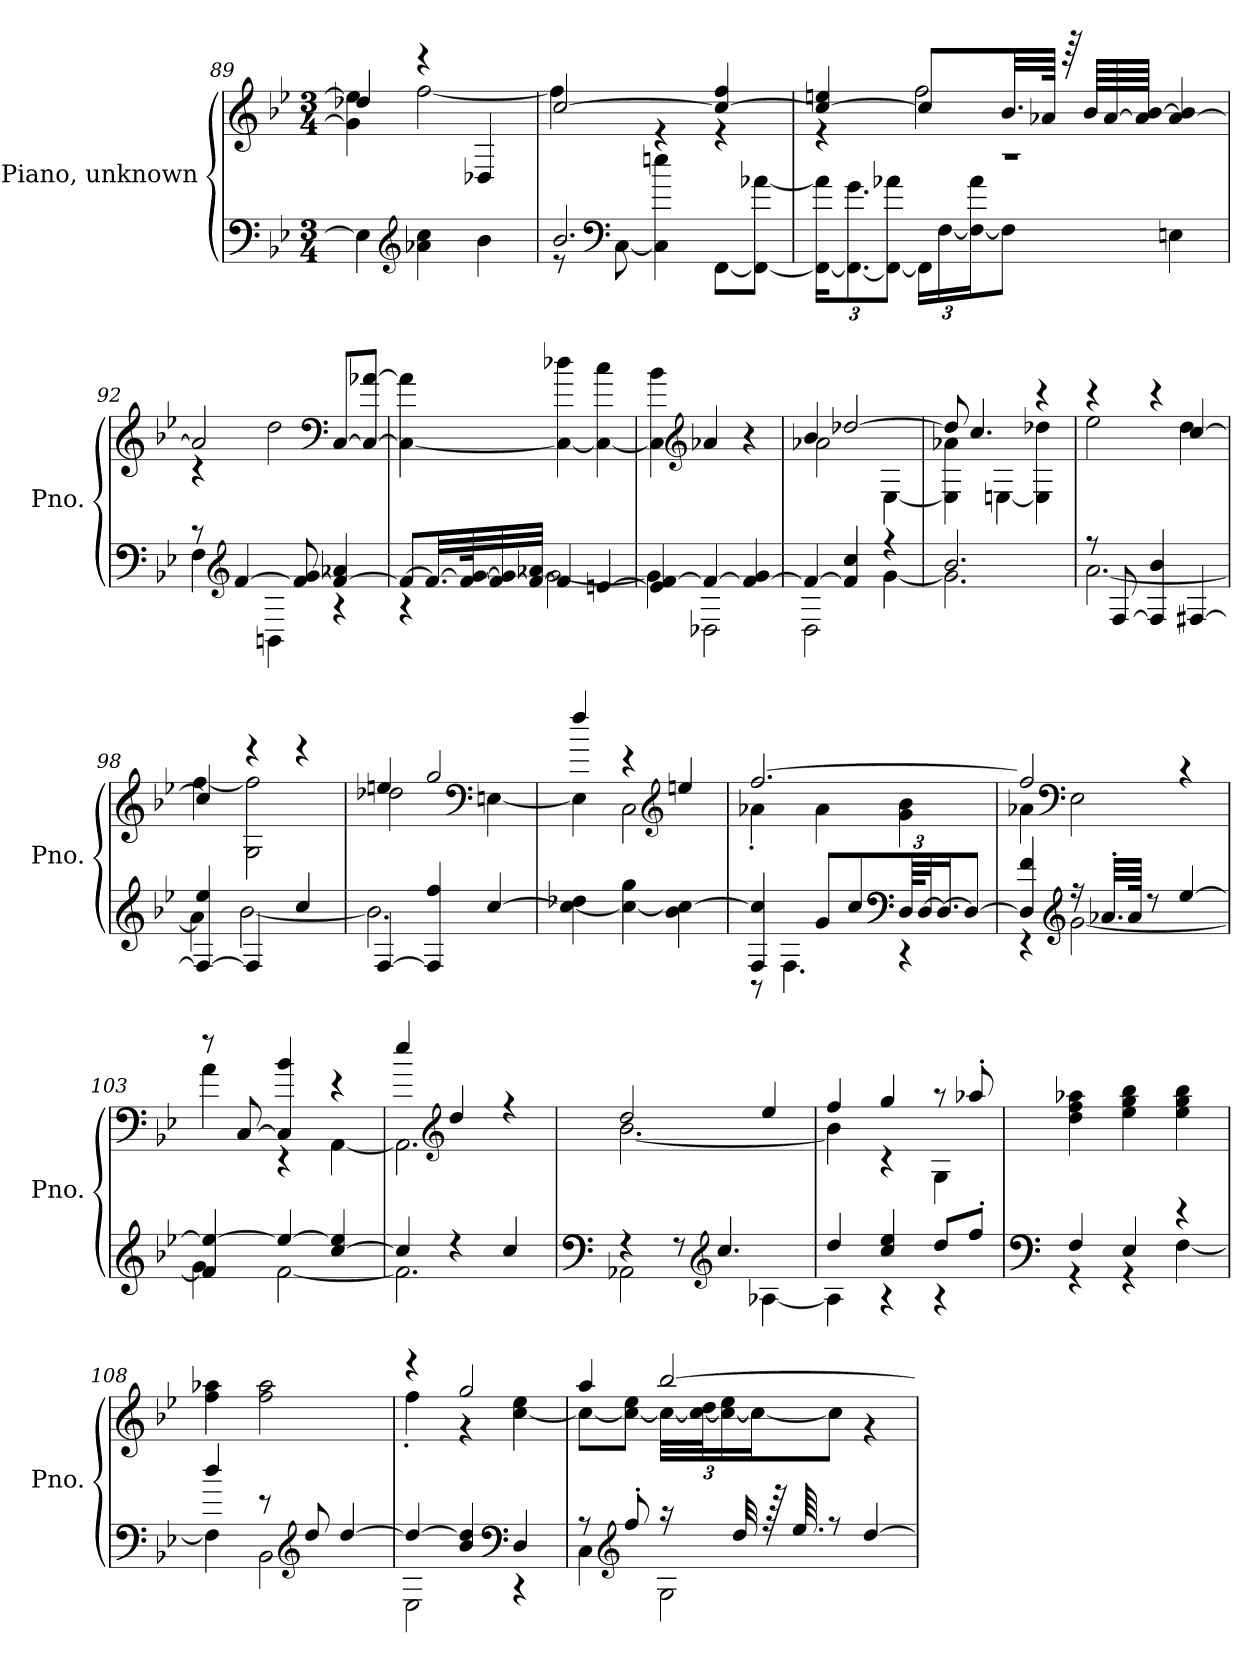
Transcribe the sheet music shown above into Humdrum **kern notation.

**kern	**kern
*part1	*part1
*staff2	*staff1
*I"Piano, unknown	*
*I'Pno.	*
*clefF4	*clefG2
*k[b-e-]	*k[b-e-]
*M3/4	*M3/4
=89	=89
*	*^
4E-\]	4dd-X/	4g\] 4ee-\]
*clefG2	*	*
4a-X\ 4cc\	4r	[2ff\
4b-\	4D-X/	.
=90	=90	=90
*^	*	*
2.b-/	8r	[2cc/	4ff\]
*clefF4	*	*	*
.	[8C\	.	.
.	4C\] 4een\	.	4r
.	[8FF\L	4cc/_ 4ff/	4r
.	8FF\_ [8a-X\J	.	.
!!LO:LB:g=z	!!
=91	=91	=91	=91
*	*Xbrackettup	*	*
2.r	24FF\_ 24a-\]KL	4cc/_ 4een/	4r
.	12.FF\_ 12.g\	.	.
.	12FF\_ 12a-X\J	.	.
.	24FF\LL]	8cc/L]	2ff\
.	[24F\	.	.
.	24F\_ 24a-\J	.	.
.	8F\J]	32.b-/LL	.
.	.	64a-X/JJJk	.
.	.	64r	.
.	.	64b-/LLLL	.
.	.	[64a-/	.
.	.	64a-/] [64b-/JJJJ	.
.	4En\	[4a-/ 4b-/]	.
=92	=92	=92	=92
8r	4F\	2a-/]	4r
*clefG2	*	*	*
[4f/	.	.	.
.	4BBn\	.	2dd\
8f/_ 8g/	.	.	.
*	*	*clefF4	*
4f/_ 4a-X/	4r	[8C/L	.
.	.	8C/_ [8a-X/J	.
*	*	*v	*v
!!LO:LB:g=z
=93	=93	=93
8f/L_	4r	4C\_ 4a-\]
32.f/LL_	.	.
64f/_ [64g/K	.	.
32f/_ 32g/]	.	.
32f/_ 32a-X/JJJ	.	.
4f/]	[2g\	4C\_ 4dd-X\
[4en/	.	4C\_ 4cc\
=94	=94	=94
4e/] [4f/	4g\]	4C\] 4b-\
*	*	*clefG2
4f/_	2D-X\	4a-X/
4f/_ 4g/	.	4r
=95	=95	=95
*	*	*^
4f/_	2D\	4b-/	2a-X\
4f/] 4cc/	.	[2dd-X/	.
4r	[4g\	.	[4E-\
=96	=96	=96	=96
2.b-/	2.g\]	8dd-/]	4E-\] 4a-X\
.	.	4.cc/	.
.	.	.	[4En\
.	.	4r	4E\] 4dd-X\
=97	=97	=97	=97
8r	[2.a\	4r	2ee-\
[8F/	.	.	.
4F/] 4b-/	.	4r	.
[4F#X/	.	[4cc/	4dd\
!!LO:LB:g=z	!!
=98	=98	=98	=98
4F#/_ 4ee-/	4a\]	4cc/]	[4ff\
4F#/]	[2b-\	4r	2G\ 2ff\]
4cc/	.	4r	.
=99	=99	=99	=99
[4F/	2.b-\]	4een/	2dd-X\
4F/] 4ff/	.	2gg/	.
*	*	*clefF4	*
[4cc/	.	.	[4En\
*v	*v	*	*
=100	=100	=100
4cc\_ 4dd-X\	4ff/	4E\]
4cc\_ 4gg\	4r	2C\
*	*clefG2	*
4b-\ 4cc\_	4een/	.
=101	=101	=101
*^	*	*
4F/ 4cc/]	8r	[2.ff/	4a-X'\
.	4.F\	.	.
8g/L	.	.	4a-\
8cc/	.	.	.
*clefF4	*	*	*
96D/KLL	4r	.	4g\ 4b-\
[48D/J	.	.	.
16.D/J_	.	.	.
8D/J_	.	.	.
=102	=102	=102	=102
4D/] 4f/	4r	2ff/]	4a-X\
*clefG2	*	*clefF4	*
16r	[2g\	.	2E-\
32.a-X'/LLL	.	.	.
64a-/JJJk	.	.	.
8r	.	.	.
[4ee-/	.	4r	.
!!LO:LB:g=z	!!
=103	=103	=103	=103
4f/ 4ee-/_	4g\]	8r	4a\
.	.	[8C/	.
4ee-/_	[2f\	4C/] 4b-/	4r
[4cc/ 4ee-/]	.	4r	[4AA\
=104	=104	=104	=104
4cc/]	2.f\]	4ee-/	2.AA\]
*	*	*clefG2	*
4r	.	4dd/	.
4cc/	.	4r	.
=105	=105	=105	=105
*clefF4	*	*	*
4r	2AA-X\	2dd/	[2.b-\
8r	.	.	.
*clefG2	*	*	*
4.cc/	.	.	.
.	[4A-X\	4ee-/	.
=106	=106	=106	=106
4dd/	4A-\]	4ff/	4b-\]
4cc/ 4ee-/	4r	4gg/	4r
8dd/L	4r	8r	4G\
8ff'/J	.	8aa-X'/	.
*	*	*v	*v
=107	=107	=107
*clefF4	*	*
4F/	4r	4dd\ 4ff\ 4aa-X\
4E-/	4r	4ee-\ 4gg\ 4bb-\
4r	[4F\	4ee-\ 4gg\ 4bb-\
=108	=108	=108
4dd/	4F\]	4ff\ 4aa-X\
8r	2BB-\	2ff\ 2aa-\
*clefG2	*	*
8dd/	.	.
[4dd/	.	.
!!LO:LB:g=z
=109	=109	=109
*	*	*^
4dd/_	2E-\	4r	4ff'\
4b-/ 4dd/]	.	2gg/	4r
*clefF4	*	*	*
4D/	4r	.	[4cc\ 4ee-\
=110	=110	=110	=110
8r	4C\	4aa/	8cc\L_
*clefG2	*	*	*
8ff'/	.	.	8cc\_ 8ee-\J
*	*	*	*Xbrackettup
16r	2G\	[2bb-/	48cc\LLL_
.	.	.	48cc\_ 48dd\J
.	.	.	24cc\_ 24ee-\
32dd/	.	.	.
.	.	.	24cc\J_
128r	.	.	.
64.ee-/	.	.	.
8r	.	.	8cc\J]
[4dd/	.	.	4r
*v	*v	*	*
*	*v	*v
=	=
*-	*-
